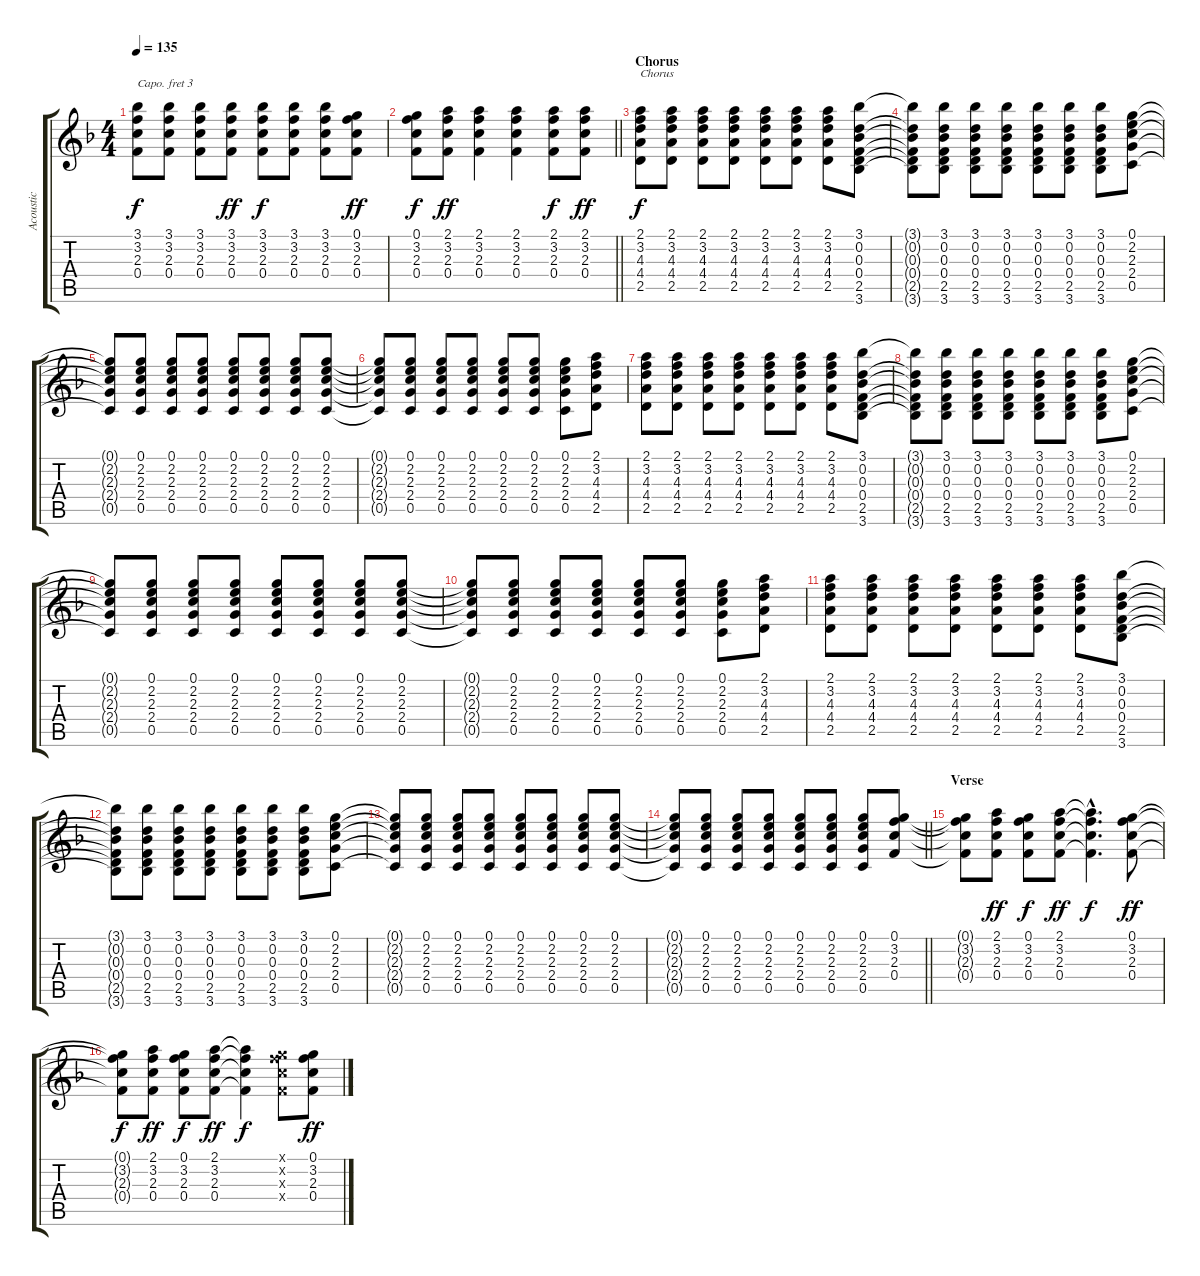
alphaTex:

\track ("Acoustic" "Acoustic") {instrument acousticguitarsteel}
\staff {score tabs}
\capo 3
\tuning (E4 B3 G3 D3 A2 E2) {hide}
\ts (4 4)
\tempo 135
\clef g2
\ks f
(3.1 3.2 2.3 0.4).8{dy f} (3.1 3.2 2.3 0.4).8 (3.1 3.2 2.3 0.4).8 (3.1 3.2 2.3 0.4).8{dy ff} (3.1 3.2 2.3 0.4).8{dy f} (3.1 3.2 2.3 0.4).8 (3.1 3.2 2.3 0.4).8 (0.1 3.2 2.3 0.4).8{dy ff} |
\barLineRight lightlight
(0.1 3.2 2.3 0.4).8{dy f} (2.1 3.2 2.3 0.4).8{dy ff} (2.1 3.2 2.3 0.4).4 (2.1 3.2 2.3 0.4).4 (2.1 3.2 2.3 0.4).8{dy f} (2.1 3.2 2.3 0.4).8{dy ff} |
\section ("" "Chorus")
(2.1 3.2 4.3 4.4 2.5).8{txt "Chorus" dy f} (2.1 3.2 4.3 4.4 2.5).8 (2.1 3.2 4.3 4.4 2.5).8 (2.1 3.2 4.3 4.4 2.5).8 (2.1 3.2 4.3 4.4 2.5).8 (2.1 3.2 4.3 4.4 2.5).8 (2.1 3.2 4.3 4.4 2.5).8 (3.1 0.2 0.3 0.4 2.5 3.6).8 |
(3.1{t} 0.2{t} 0.3{t} 0.4{t} 2.5{t} 3.6{t}).8 (3.1 0.2 0.3 0.4 2.5 3.6).8 (3.1 0.2 0.3 0.4 2.5 3.6).8 (3.1 0.2 0.3 0.4 2.5 3.6).8 (3.1 0.2 0.3 0.4 2.5 3.6).8 (3.1 0.2 0.3 0.4 2.5 3.6).8 (3.1 0.2 0.3 0.4 2.5 3.6).8 (0.1 2.2 2.3 2.4 0.5).8 |
(0.1{t} 2.2{t} 2.3{t} 2.4{t} 0.5{t}).8 (0.1 2.2 2.3 2.4 0.5).8 (0.1 2.2 2.3 2.4 0.5).8 (0.1 2.2 2.3 2.4 0.5).8 (0.1 2.2 2.3 2.4 0.5).8 (0.1 2.2 2.3 2.4 0.5).8 (0.1 2.2 2.3 2.4 0.5).8 (0.1 2.2 2.3 2.4 0.5).8 |
(0.1{t} 2.2{t} 2.3{t} 2.4{t} 0.5{t}).8 (0.1 2.2 2.3 2.4 0.5).8 (0.1 2.2 2.3 2.4 0.5).8 (0.1 2.2 2.3 2.4 0.5).8 (0.1 2.2 2.3 2.4 0.5).8 (0.1 2.2 2.3 2.4 0.5).8 (0.1 2.2 2.3 2.4 0.5).8 (2.1 3.2 4.3 4.4 2.5).8 |
(2.1 3.2 4.3 4.4 2.5).8 (2.1 3.2 4.3 4.4 2.5).8 (2.1 3.2 4.3 4.4 2.5).8 (2.1 3.2 4.3 4.4 2.5).8 (2.1 3.2 4.3 4.4 2.5).8 (2.1 3.2 4.3 4.4 2.5).8 (2.1 3.2 4.3 4.4 2.5).8 (3.1 0.2 0.3 0.4 2.5 3.6).8 |
(3.1{t} 0.2{t} 0.3{t} 0.4{t} 2.5{t} 3.6{t}).8 (3.1 0.2 0.3 0.4 2.5 3.6).8 (3.1 0.2 0.3 0.4 2.5 3.6).8 (3.1 0.2 0.3 0.4 2.5 3.6).8 (3.1 0.2 0.3 0.4 2.5 3.6).8 (3.1 0.2 0.3 0.4 2.5 3.6).8 (3.1 0.2 0.3 0.4 2.5 3.6).8 (0.1 2.2 2.3 2.4 0.5).8 |
(0.1{t} 2.2{t} 2.3{t} 2.4{t} 0.5{t}).8 (0.1 2.2 2.3 2.4 0.5).8 (0.1 2.2 2.3 2.4 0.5).8 (0.1 2.2 2.3 2.4 0.5).8 (0.1 2.2 2.3 2.4 0.5).8 (0.1 2.2 2.3 2.4 0.5).8 (0.1 2.2 2.3 2.4 0.5).8 (0.1 2.2 2.3 2.4 0.5).8 |
(0.1{t} 2.2{t} 2.3{t} 2.4{t} 0.5{t}).8 (0.1 2.2 2.3 2.4 0.5).8 (0.1 2.2 2.3 2.4 0.5).8 (0.1 2.2 2.3 2.4 0.5).8 (0.1 2.2 2.3 2.4 0.5).8 (0.1 2.2 2.3 2.4 0.5).8 (0.1 2.2 2.3 2.4 0.5).8 (2.1 3.2 4.3 4.4 2.5).8 |
(2.1 3.2 4.3 4.4 2.5).8 (2.1 3.2 4.3 4.4 2.5).8 (2.1 3.2 4.3 4.4 2.5).8 (2.1 3.2 4.3 4.4 2.5).8 (2.1 3.2 4.3 4.4 2.5).8 (2.1 3.2 4.3 4.4 2.5).8 (2.1 3.2 4.3 4.4 2.5).8 (3.1 0.2 0.3 0.4 2.5 3.6).8 |
(3.1{t} 0.2{t} 0.3{t} 0.4{t} 2.5{t} 3.6{t}).8 (3.1 0.2 0.3 0.4 2.5 3.6).8 (3.1 0.2 0.3 0.4 2.5 3.6).8 (3.1 0.2 0.3 0.4 2.5 3.6).8 (3.1 0.2 0.3 0.4 2.5 3.6).8 (3.1 0.2 0.3 0.4 2.5 3.6).8 (3.1 0.2 0.3 0.4 2.5 3.6).8 (0.1 2.2 2.3 2.4 0.5).8 |
(0.1{t} 2.2{t} 2.3{t} 2.4{t} 0.5{t}).8 (0.1 2.2 2.3 2.4 0.5).8 (0.1 2.2 2.3 2.4 0.5).8 (0.1 2.2 2.3 2.4 0.5).8 (0.1 2.2 2.3 2.4 0.5).8 (0.1 2.2 2.3 2.4 0.5).8 (0.1 2.2 2.3 2.4 0.5).8 (0.1 2.2 2.3 2.4 0.5).8 |
\barLineRight lightlight
(0.1{t} 2.2{t} 2.3{t} 2.4{t} 0.5{t}).8 (0.1 2.2 2.3 2.4 0.5).8 (0.1 2.2 2.3 2.4 0.5).8 (0.1 2.2 2.3 2.4 0.5).8 (0.1 2.2 2.3 2.4 0.5).8 (0.1 2.2 2.3 2.4 0.5).8 (0.1 2.2 2.3 2.4 0.5).8 (0.1 3.2 2.3 0.4).8 |
\section ("" "Verse")
(0.1{t} 3.2{t} 2.3{t} 0.4{t}).8 (2.1 3.2 2.3 0.4).8{dy ff} (0.1 3.2 2.3 0.4).8{dy f} (2.1 3.2 2.3 0.4).8{dy ff} (2.1{hac t} 3.2{hac t} 2.3{hac t} 0.4{hac t}).4{d dy f} (0.1 3.2 2.3 0.4).8{dy ff} |
(0.1{t} 3.2{t} 2.3{t} 0.4{t}).8{dy f} (2.1 3.2 2.3 0.4).8{dy ff} (0.1 3.2 2.3 0.4).8{dy f} (2.1 3.2 2.3 0.4).8{dy ff} (2.1{t} 3.2{t} 2.3{t} 0.4{t}).4{dy f} (0.1{x} 3.2{x} 2.3{x} 0.4{x}).8 (0.1 3.2 2.3 0.4).8{dy ff}
